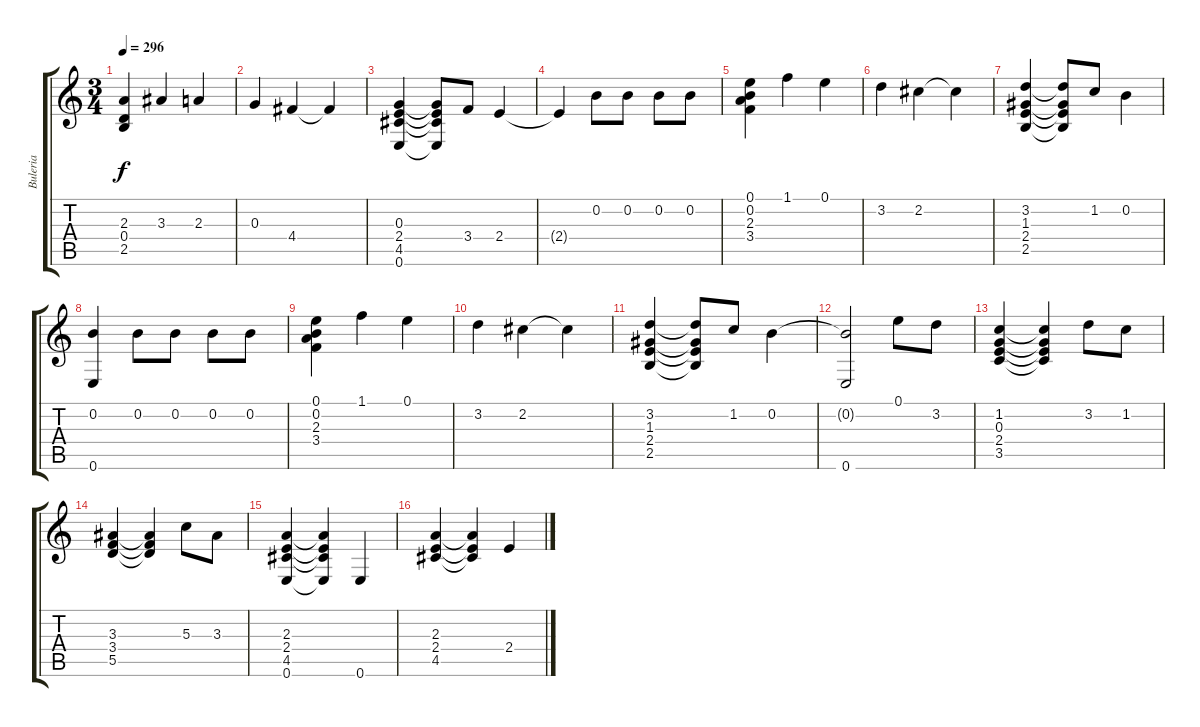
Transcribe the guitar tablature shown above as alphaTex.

\track ("Buleria" "Buleria") {instrument acousticguitarnylon}
\staff {score tabs}
\tuning (E4 B3 G3 D3 A2 E2) {hide}
\ts (3 4)
\tempo 296
\clef g2
\ks c
(2.3 0.4 2.5).4{dy f} 3.3.4 2.3.4 |
0.3.4 4.4.4 4.4{t}.4 |
(0.3 2.4 4.5 0.6).4 (0.3{t} 2.4{t} 4.5{t} 0.6{t}).8 3.4.8 2.4.4 |
2.4{t}.4 0.2.8 0.2.8 0.2.8 0.2.8 |
(0.1 0.2 2.3 3.4).4 1.1.4 0.1.4 |
3.2.4 2.2.4 2.2{t}.4 |
(3.2 1.3 2.4 2.5).4 (3.2{t} 1.3{t} 2.4{t} 2.5{t}).8 1.2.8 0.2.4 |
(0.2 0.6).4 0.2.8 0.2.8 0.2.8 0.2.8 |
(0.1 0.2 2.3 3.4).4 1.1.4 0.1.4 |
3.2.4 2.2.4 2.2{t}.4 |
(3.2 1.3 2.4 2.5).4 (3.2{t} 1.3{t} 2.4{t} 2.5{t}).8 1.2.8 0.2.4 |
(0.2{t} 0.6).2 0.1.8 3.2.8 |
(1.2 0.3 2.4 3.5).4 (1.2{t} 0.3{t} 2.4{t} 3.5{t}).4 3.2.8 1.2.8 |
(3.3 3.4 5.5).4 (3.3{t} 3.4{t} 5.5{t}).4 5.3.8 3.3.8 |
(2.3 2.4 4.5 0.6).4 (2.3{t} 2.4{t} 4.5{t} 0.6{t}).4 0.6.4 |
(2.3 2.4 4.5).4 (2.3{t} 2.4{t} 4.5{t}).4 2.4.4
